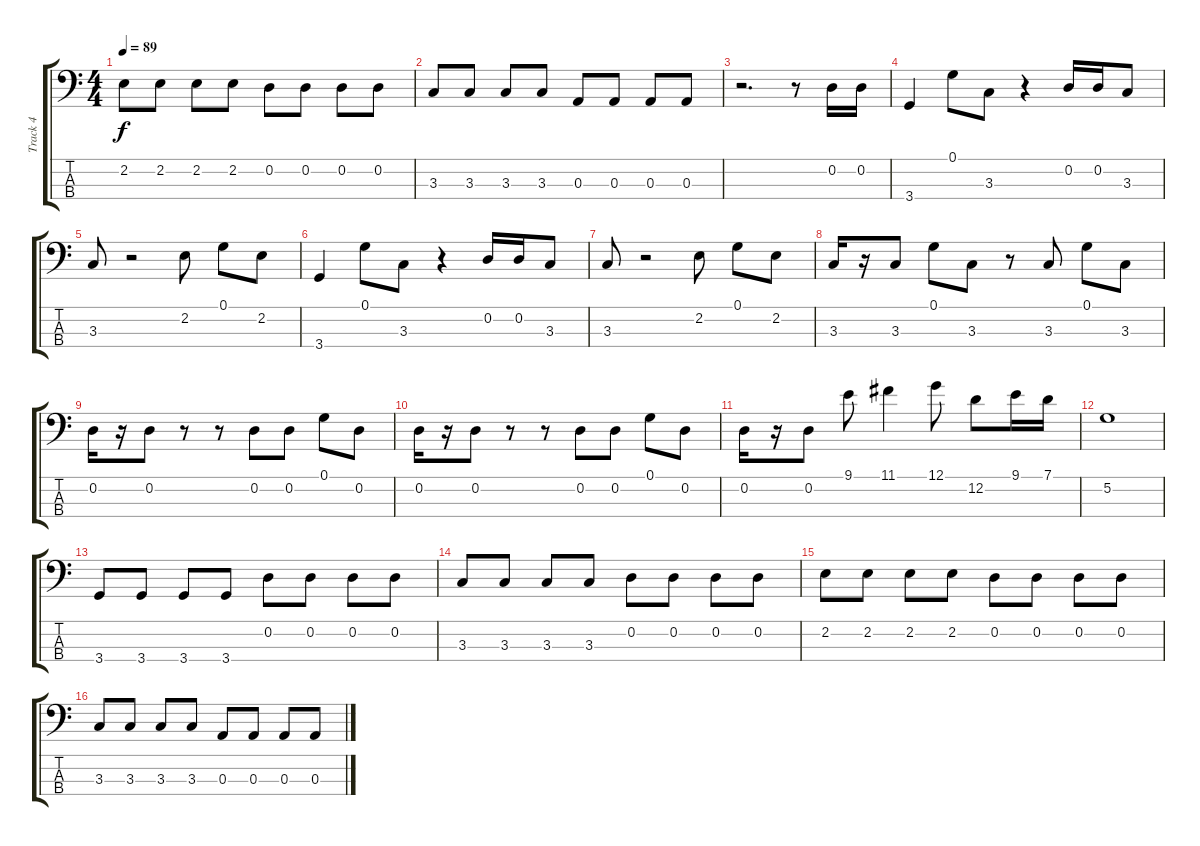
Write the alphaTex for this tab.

\track ("Track 4" "Track 4") {instrument electricbassfinger}
\staff {score tabs}
\tuning (G2 D2 A1 E1) {hide}
\ts (4 4)
\tempo 89
\clef f4
\ks c
2.2.8{dy f} 2.2.8 2.2.8 2.2.8 0.2.8 0.2.8 0.2.8 0.2.8 |
3.3.8 3.3.8 3.3.8 3.3.8 0.3.8 0.3.8 0.3.8 0.3.8 |
r.2{d} r.8 0.2.16 0.2.16 |
3.4.4 0.1.8 3.3.8 r.4 0.2.16 0.2.16 3.3.8 |
3.3.8 r.2 2.2.8 0.1.8 2.2.8 |
3.4.4 0.1.8 3.3.8 r.4 0.2.16 0.2.16 3.3.8 |
3.3.8 r.2 2.2.8 0.1.8 2.2.8 |
3.3.16 r.16 3.3.8 0.1.8 3.3.8 r.8 3.3.8 0.1.8 3.3.8 |
0.2.16 r.16 0.2.8 r.8 r.8 0.2.8 0.2.8 0.1.8 0.2.8 |
0.2.16 r.16 0.2.8 r.8 r.8 0.2.8 0.2.8 0.1.8 0.2.8 |
0.2.16 r.16 0.2.8 9.1.8 11.1.4 12.1.8 12.2.8 9.1.16 7.1.16 |
5.2.1 |
3.4.8 3.4.8 3.4.8 3.4.8 0.2.8 0.2.8 0.2.8 0.2.8 |
3.3.8 3.3.8 3.3.8 3.3.8 0.2.8 0.2.8 0.2.8 0.2.8 |
2.2.8 2.2.8 2.2.8 2.2.8 0.2.8 0.2.8 0.2.8 0.2.8 |
3.3.8 3.3.8 3.3.8 3.3.8 0.3.8 0.3.8 0.3.8 0.3.8
